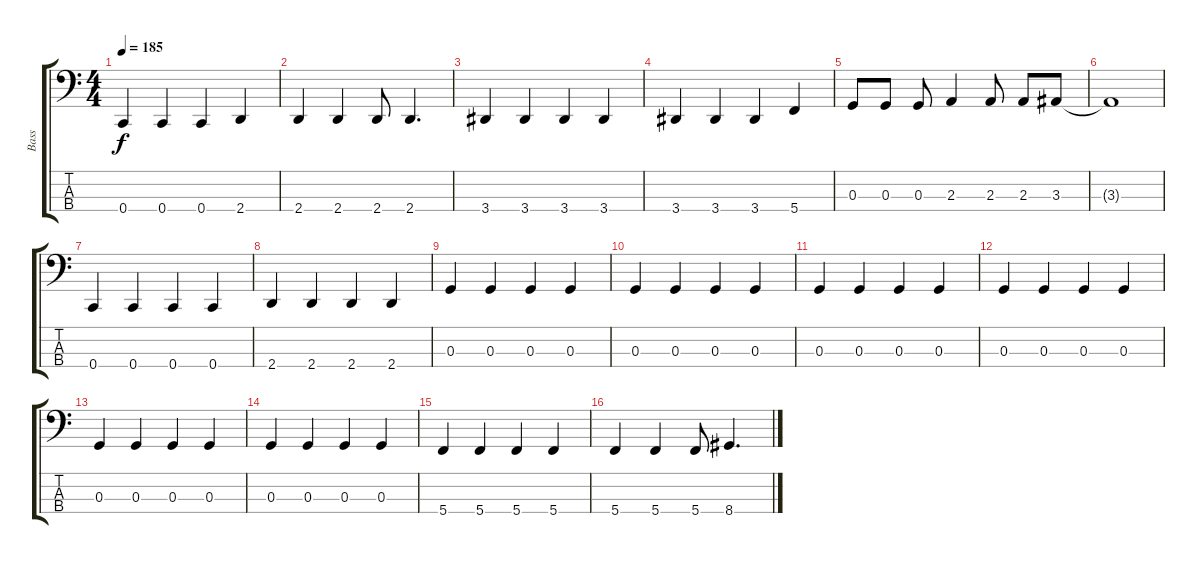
\track ("Bass" "Bass") {instrument slapbass1}
\staff {score tabs}
\tuning (F2 C2 G1 C1) {hide}
\ts (4 4)
\tempo 185
\clef f4
\ks c
0.4.4{dy f} 0.4.4 0.4.4 2.4.4 |
2.4.4 2.4.4 2.4.8 2.4.4{d} |
3.4.4 3.4.4 3.4.4 3.4.4 |
3.4.4 3.4.4 3.4.4 5.4.4 |
0.3.8 0.3.8 0.3.8 2.3.4 2.3.8 2.3.8 3.3.8 |
3.3{t}.1 |
0.4.4 0.4.4 0.4.4 0.4.4 |
2.4.4 2.4.4 2.4.4 2.4.4 |
0.3.4 0.3.4 0.3.4 0.3.4 |
0.3.4 0.3.4 0.3.4 0.3.4 |
0.3.4 0.3.4 0.3.4 0.3.4 |
0.3.4 0.3.4 0.3.4 0.3.4 |
0.3.4 0.3.4 0.3.4 0.3.4 |
0.3.4 0.3.4 0.3.4 0.3.4 |
5.4.4 5.4.4 5.4.4 5.4.4 |
5.4.4 5.4.4 5.4.8 8.4.4{d}
